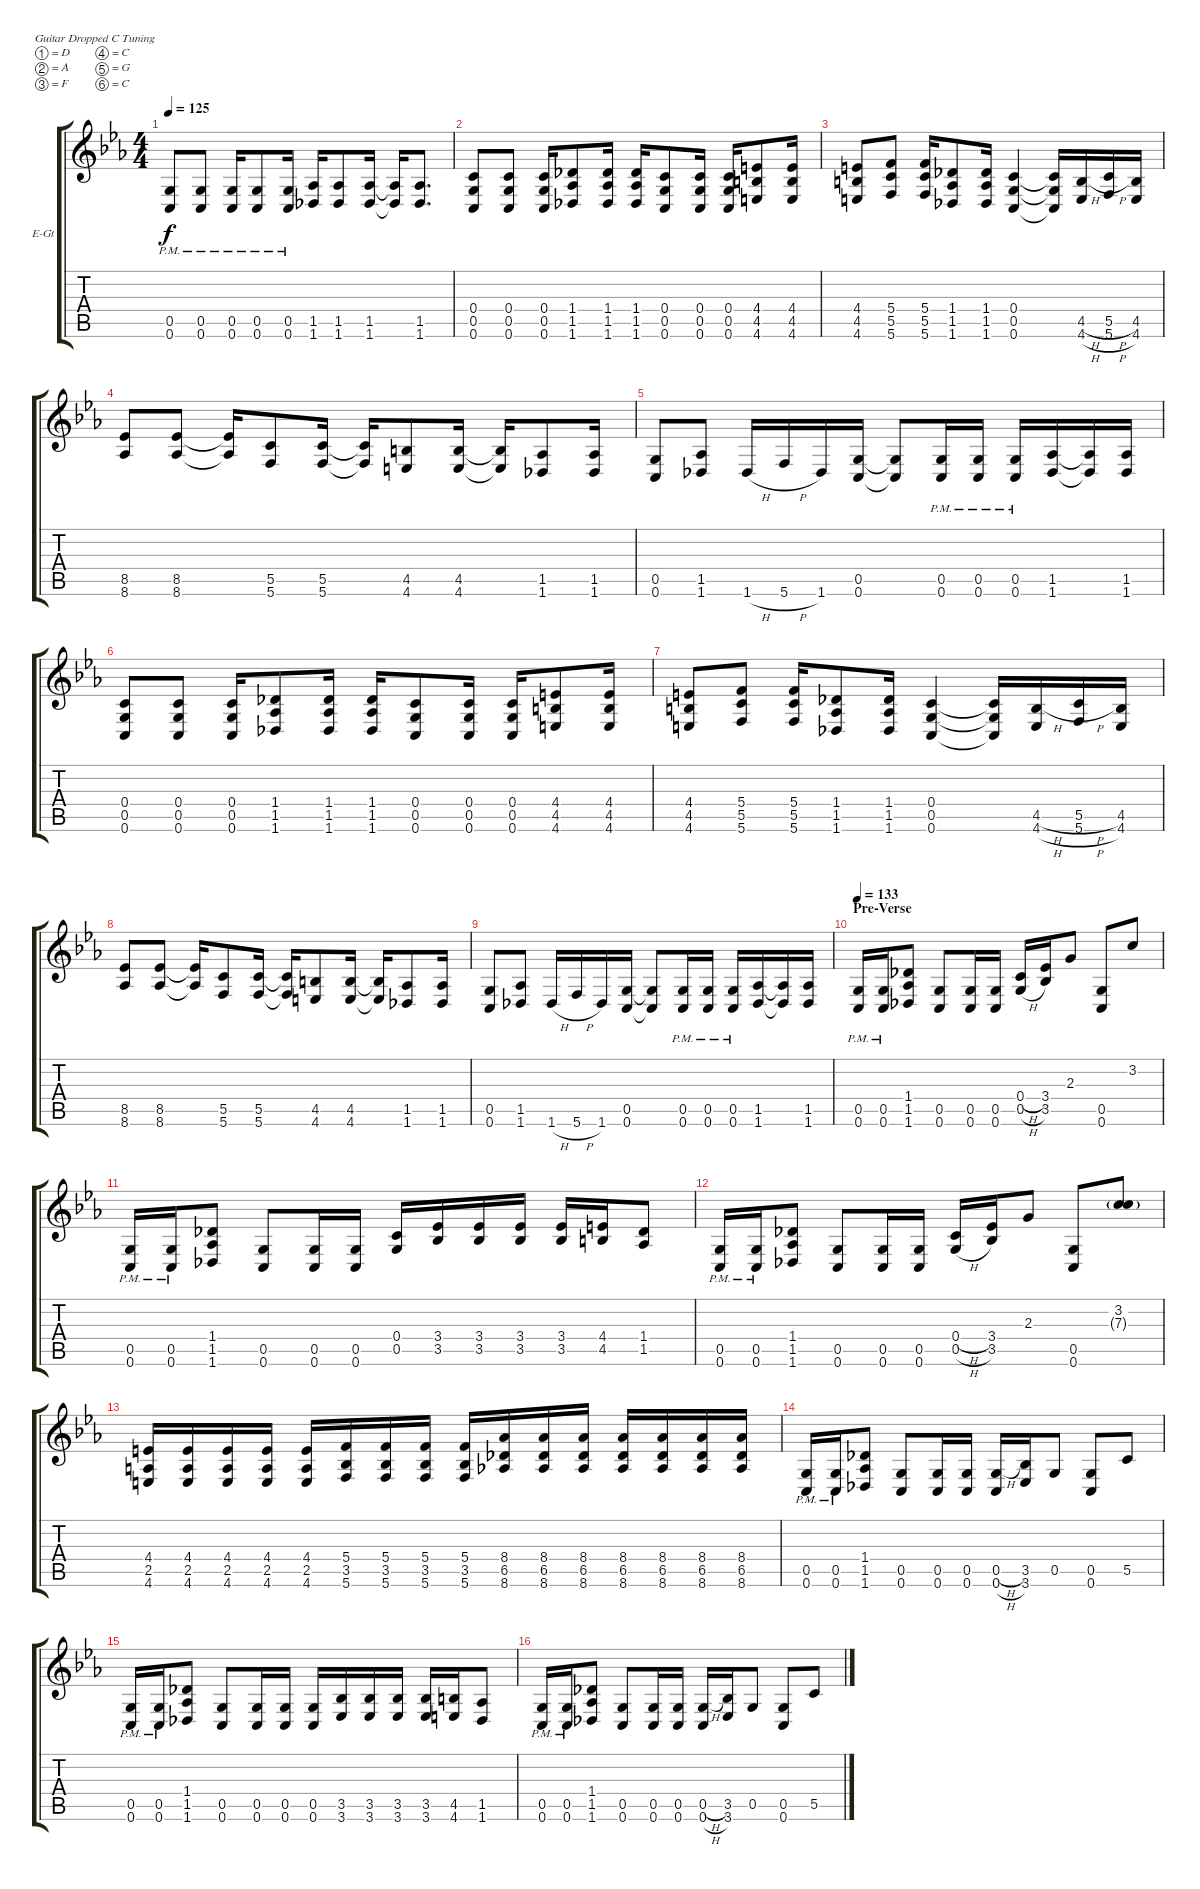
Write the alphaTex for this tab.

\bracketExtendMode groupsimilarinstruments
\firstSystemTrackNameOrientation horizontal
\otherSystemsTrackNameOrientation horizontal
\track ("Electric Guitar 1" "E-Gt") {instrument distortionguitar}
\staff {score tabs}
\tuning (D4 A3 F3 C3 G2 C2)
\ts (4 4)
\tempo 125
\clef g2
\ks cminor
(0.6{pm} 0.5{pm}).8{dy f} (0.6{pm} 0.5{pm}).8 (0.5{pm} 0.6{pm}).16 (0.6{pm} 0.5{pm}).8 (0.6{pm} 0.5{pm}).16 (1.6 1.5).16 (1.5 1.6).8 (1.6 1.5).16 (1.5{t} 1.6{t}).16 (1.6 1.5).8{d} |
(0.6 0.5 0.4).8 (0.6 0.5 0.4).8 (0.6 0.5 0.4).16 (1.6 1.5 1.4).8 (1.6 1.5 1.4).16 (1.6 1.5 1.4).16 (0.6 0.5 0.4).8 (0.6 0.5 0.4).16 (0.6 0.5 0.4).16 (4.6 4.5 4.4).8 (4.6 4.5 4.4).16 |
(4.6 4.4 4.5).8 (5.6 5.5 5.4).8 (5.6 5.4 5.5).16 (1.6 1.5 1.4).8 (1.6 1.4 1.5).16 (0.6 0.5 0.4).4 (0.6{t} 0.5{t} 0.4{t}).16 (4.6{h} 4.5{h}).16 (5.6{h} 5.5{h}).16 (4.5 4.6).16 |
(8.6 8.5).8 (8.5 8.6).8 (8.6{t} 8.5{t}).16 (5.6 5.5).8 (5.5 5.6).16 (5.6{t} 5.5{t}).16 (4.5 4.6).8 (4.6 4.5).16 (4.5{t} 4.6{t}).16 (1.6 1.5).8 (1.5 1.6).16 |
(0.6 0.5).8 (1.6 1.5).8 1.6{h}.16 5.6{h}.16 1.6.16 (0.6 0.5).16 (0.6{t} 0.5{t}).8 (0.6{pm} 0.5{pm}).16 (0.6{pm} 0.5{pm}).16 (0.6{pm} 0.5{pm}).16 (1.6 1.5).16 (1.6{t} 1.5{t}).16 (1.6 1.5).16 |
(0.6 0.5 0.4).8 (0.6 0.5 0.4).8 (0.6 0.5 0.4).16 (1.6 1.5 1.4).8 (1.6 1.5 1.4).16 (1.6 1.5 1.4).16 (0.6 0.5 0.4).8 (0.6 0.5 0.4).16 (0.6 0.5 0.4).16 (4.6 4.5 4.4).8 (4.6 4.5 4.4).16 |
(4.6 4.4 4.5).8 (5.6 5.5 5.4).8 (5.6 5.4 5.5).16 (1.6 1.5 1.4).8 (1.6 1.4 1.5).16 (0.6 0.5 0.4).4 (0.6{t} 0.5{t} 0.4{t}).16 (4.6{h} 4.5{h}).16 (5.6{h} 5.5{h}).16 (4.5 4.6).16 |
(8.6 8.5).8 (8.5 8.6).8 (8.6{t} 8.5{t}).16 (5.6 5.5).8 (5.5 5.6).16 (5.6{t} 5.5{t}).16 (4.5 4.6).8 (4.6 4.5).16 (4.5{t} 4.6{t}).16 (1.6 1.5).8 (1.5 1.6).16 |
(0.6 0.5).8 (1.6 1.5).8 1.6{h}.16 5.6{h}.16 1.6.16 (0.6 0.5).16 (0.6{t} 0.5{t}).8 (0.6{pm} 0.5{pm}).16 (0.6{pm} 0.5{pm}).16 (0.6{pm} 0.5{pm}).16 (1.6 1.5).16 (1.6{t} 1.5{t}).16 (1.6 1.5).16 |
\section ("" "Pre-Verse")
\tempo 133
(0.6{pm} 0.5{pm}).16 (0.6{pm} 0.5{pm}).16 (1.6 1.5 1.4).8 (0.6 0.5).8 (0.6 0.5).16 (0.6 0.5).16 (0.4{h} 0.5{h}).16 (3.4 3.5).16 2.3.8 (0.6 0.5).8 3.2.8 |
(0.6{pm} 0.5{pm}).16 (0.6{pm} 0.5{pm}).16 (1.6 1.5 1.4).8 (0.6 0.5).8 (0.6 0.5).16 (0.6 0.5).16 (0.5 0.4).16 (3.5 3.4).16 (3.5 3.4).16 (3.5 3.4).16 (3.5 3.4).16 (4.5 4.4).16 (1.5 1.4).8 |
(0.6{pm} 0.5{pm}).16 (0.6{pm} 0.5{pm}).16 (1.6 1.5 1.4).8 (0.6 0.5).8 (0.6 0.5).16 (0.6 0.5).16 (0.4{h} 0.5{h}).16 (3.4 3.5).16 2.3.8 (0.6 0.5).8 (7.3{g} 3.2).8 |
(2.5 4.6 4.4).16 (2.5 4.6 4.4).16 (2.5 4.6 4.4).16 (2.5 4.6 4.4).16 (2.5 4.6 4.4).16 (3.5 5.6 5.4).16 (3.5 5.6 5.4).16 (3.5 5.6 5.4).16 (3.5 5.6 5.4).16 (6.5 8.6 8.4).16 (6.5 8.6 8.4).16 (6.5 8.6 8.4).16 (6.5 8.6 8.4).16 (6.5 8.6 8.4).16 (6.5 8.6 8.4).16 (6.5 8.6 8.4).16 |
(0.6{pm} 0.5{pm}).16 (0.6{pm} 0.5{pm}).16 (1.6 1.5 1.4).8 (0.6 0.5).8 (0.6 0.5).16 (0.6 0.5).16 (0.6{h} 0.5{h}).16 (3.6 3.5).16 0.5.8 (0.6 0.5).8 5.5.8 |
(0.6{pm} 0.5{pm}).16 (0.6{pm} 0.5{pm}).16 (1.6 1.5 1.4).8 (0.6 0.5).8 (0.6 0.5).16 (0.6 0.5).16 (0.5 0.6).16 (3.6 3.5).16 (3.6 3.5).16 (3.6 3.5).16 (3.6 3.5).16 (4.6 4.5).16 (1.6 1.5).8 |
(0.6{pm} 0.5{pm}).16 (0.6{pm} 0.5{pm}).16 (1.6 1.5 1.4).8 (0.6 0.5).8 (0.6 0.5).16 (0.6 0.5).16 (0.6{h} 0.5{h}).16 (3.6 3.5).16 0.5.8 (0.6 0.5).8 5.5.8
